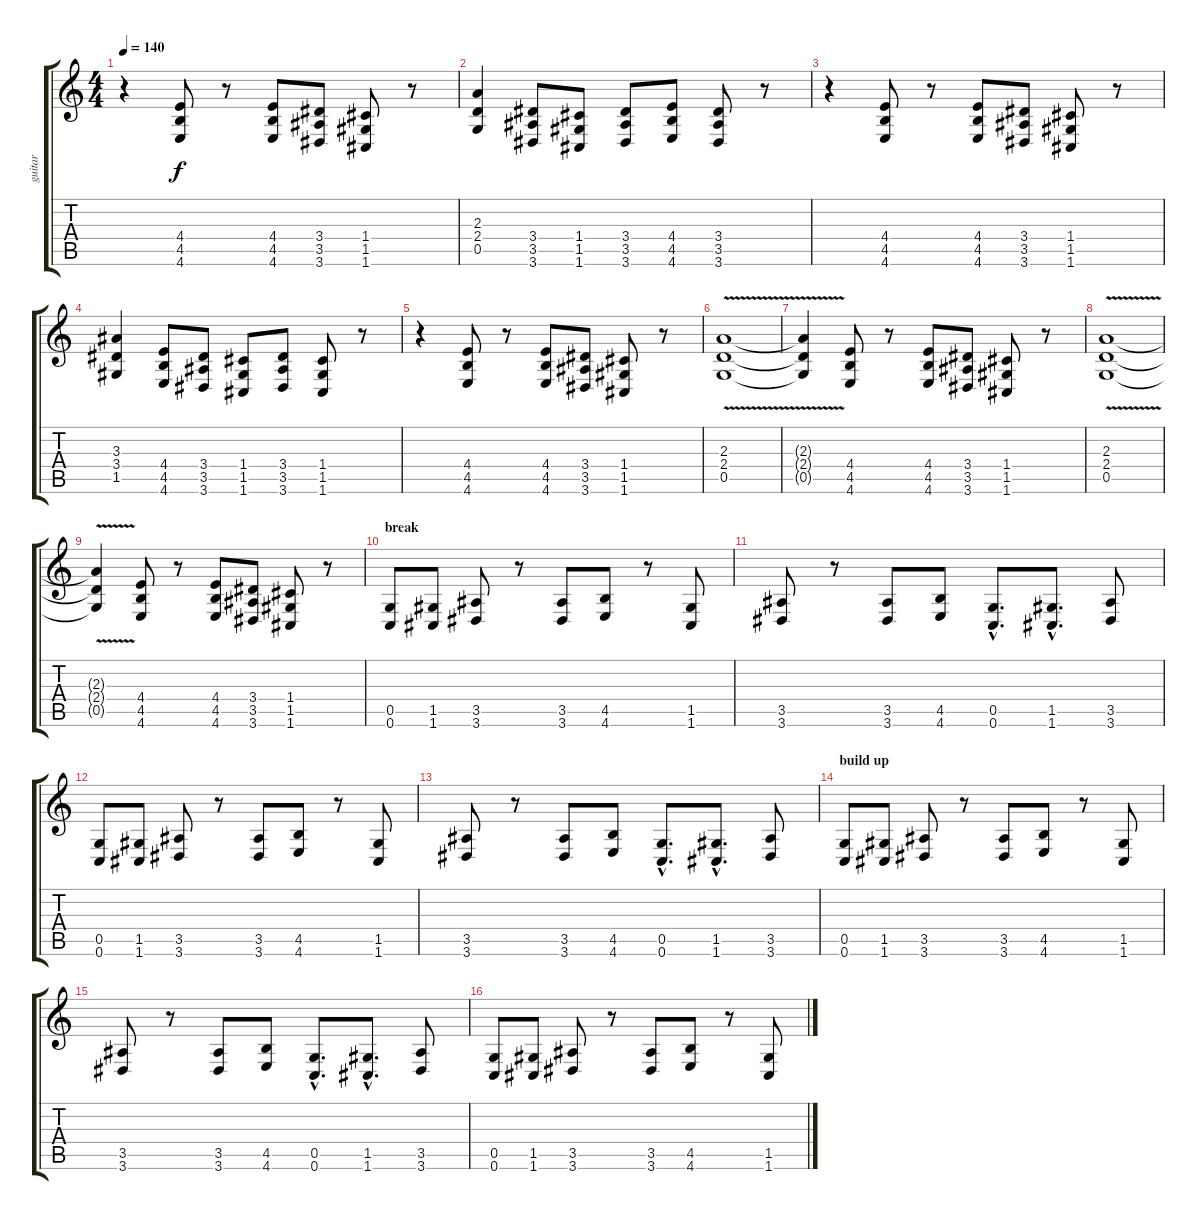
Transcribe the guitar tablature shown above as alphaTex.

\track ("guitar" "guitar") {instrument distortionguitar}
\staff {score tabs}
\tuning (E4 C4 G3 C3 G2 C2) {hide}
\ts (4 4)
\tempo 140
\clef g2
\ks c
r.4{dy f} (4.4 4.5 4.6).8 r.8 (4.4 4.5 4.6).8 (3.4 3.5 3.6).8 (1.4 1.5 1.6).8 r.8 |
(2.3 2.4 0.5).4 (3.4 3.5 3.6).8 (1.4 1.5 1.6).8 (3.4 3.5 3.6).8 (4.4 4.5 4.6).8 (3.4 3.5 3.6).8 r.8 |
r.4 (4.4 4.5 4.6).8 r.8 (4.4 4.5 4.6).8 (3.4 3.5 3.6).8 (1.4 1.5 1.6).8 r.8 |
(3.3 3.4 1.5).4 (4.4 4.5 4.6).8 (3.4 3.5 3.6).8 (1.4 1.5 1.6).8 (3.4 3.5 3.6).8 (1.4 1.5 1.6).8 r.8 |
r.4 (4.4 4.5 4.6).8 r.8 (4.4 4.5 4.6).8 (3.4 3.5 3.6).8 (1.4 1.5 1.6).8 r.8 |
(2.3{v} 2.4{v} 0.5{v}).1 |
(2.3{t} 2.4{t} 0.5{t}).4 (4.4 4.5 4.6).8 r.8 (4.4 4.5 4.6).8 (3.4 3.5 3.6).8 (1.4 1.5 1.6).8 r.8 |
(2.3{v} 2.4{v} 0.5{v}).1 |
(2.3{t} 2.4{t} 0.5{t}).4 (4.4 4.5 4.6).8 r.8 (4.4 4.5 4.6).8 (3.4 3.5 3.6).8 (1.4 1.5 1.6).8 r.8 |
\section ("" "break")
(0.5 0.6).8 (1.5 1.6).8 (3.5 3.6).8 r.8 (3.5 3.6).8 (4.5 4.6).8 r.8 (1.5 1.6).8 |
(3.5 3.6).8 r.8 (3.5 3.6).8 (4.5 4.6).8 (0.5{hac} 0.6{hac}).8{d} (1.5{hac} 1.6{hac}).8{d} (3.5 3.6).8 |
(0.5 0.6).8 (1.5 1.6).8 (3.5 3.6).8 r.8 (3.5 3.6).8 (4.5 4.6).8 r.8 (1.5 1.6).8 |
(3.5 3.6).8 r.8 (3.5 3.6).8 (4.5 4.6).8 (0.5{hac} 0.6{hac}).8{d} (1.5{hac} 1.6{hac}).8{d} (3.5 3.6).8 |
\section ("" "build up")
(0.5 0.6).8 (1.5 1.6).8 (3.5 3.6).8 r.8 (3.5 3.6).8 (4.5 4.6).8 r.8 (1.5 1.6).8 |
(3.5 3.6).8 r.8 (3.5 3.6).8 (4.5 4.6).8 (0.5{hac} 0.6{hac}).8{d} (1.5{hac} 1.6{hac}).8{d} (3.5 3.6).8 |
(0.5 0.6).8 (1.5 1.6).8 (3.5 3.6).8 r.8 (3.5 3.6).8 (4.5 4.6).8 r.8 (1.5 1.6).8
